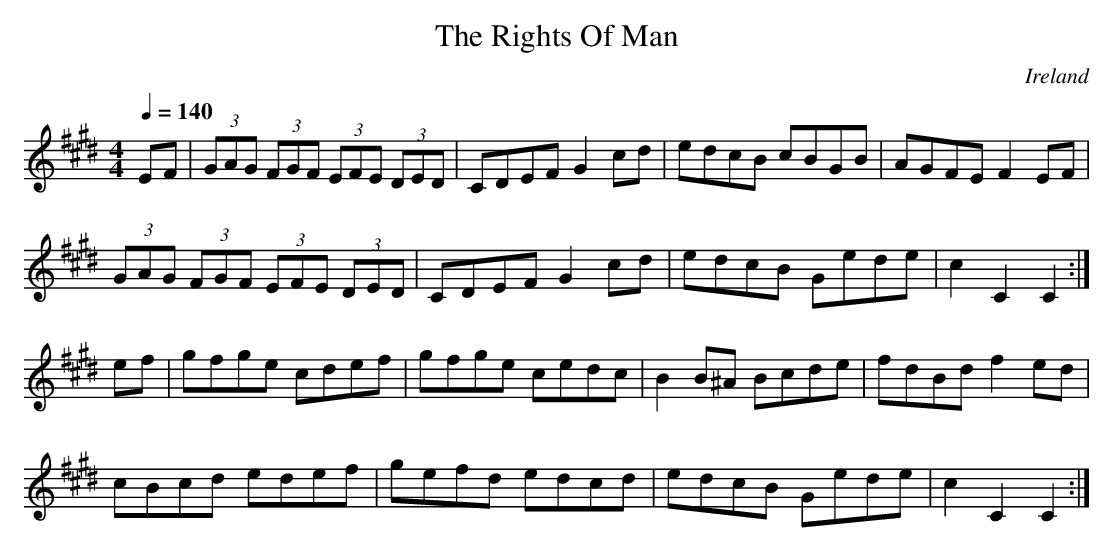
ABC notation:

X:1
T:Rights Of Man, The
O:Ireland
M:4/4
L:1/8
Q:1/4=140
K:Emaj
EF |\
(3GAG (3FGF (3EFE (3DED | CDEF G2cd | edcB cBGB | AGFE F2EF |
(3GAG (3FGF (3EFE (3DED | CDEF G2cd | edcB Gede | c2 C2 C2 :|
ef |\
gfge cdef | gfge cedc | B2 B^A Bcde | fdBd f2 ed |
cBcd edef | gefd edcd | edcB Gede | c2 C2 C2 :|
